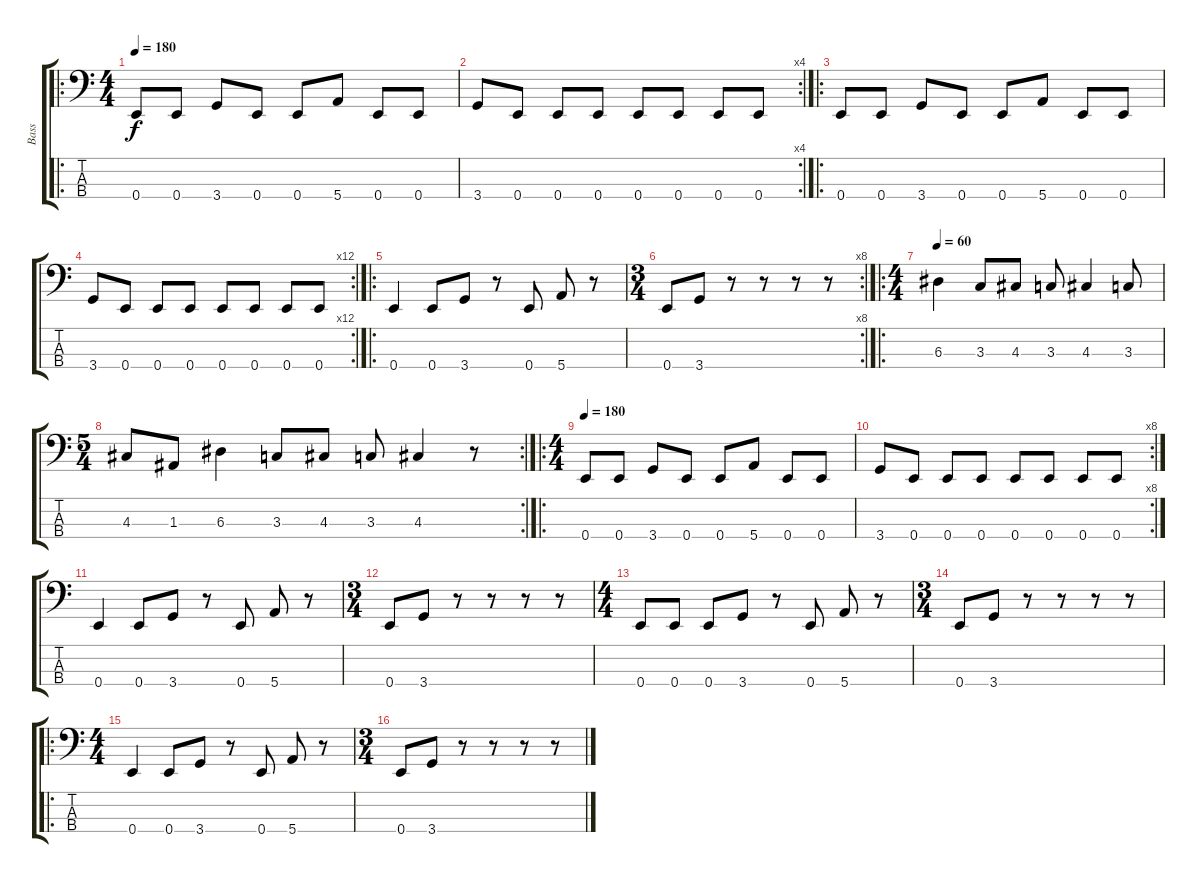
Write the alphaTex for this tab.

\track ("Bass" "Bass") {instrument electricbassfinger}
\staff {score tabs}
\tuning (G2 D2 A1 E1) {hide}
\ro
\ts (4 4)
\tempo 180
\clef f4
\ks c
0.4.8{dy f instrument electricbassfinger} 0.4.8 3.4.8 0.4.8 0.4.8 5.4.8 0.4.8 0.4.8 |
\rc 4
3.4.8 0.4.8 0.4.8 0.4.8 0.4.8 0.4.8 0.4.8 0.4.8 |
\ro
0.4.8 0.4.8 3.4.8 0.4.8 0.4.8 5.4.8 0.4.8 0.4.8 |
\rc 12
3.4.8 0.4.8 0.4.8 0.4.8 0.4.8 0.4.8 0.4.8 0.4.8 |
\ro
0.4.4 0.4.8 3.4.8 r.8 0.4.8 5.4.8 r.8 |
\rc 8
\ts (3 4)
0.4.8 3.4.8 r.8 r.8 r.8 r.8 |
\ro
\ts (4 4)
\tempo 60
6.3.4 3.3.8 4.3.8 3.3.8 4.3.4 3.3.8 |
\rc 2
\ts (5 4)
4.3.8 1.3.8 6.3.4 3.3.8 4.3.8 3.3.8 4.3.4 r.8 |
\ro
\ts (4 4)
\tempo 180
0.4.8 0.4.8 3.4.8 0.4.8 0.4.8 5.4.8 0.4.8 0.4.8 |
\rc 8
3.4.8 0.4.8 0.4.8 0.4.8 0.4.8 0.4.8 0.4.8 0.4.8 |
0.4.4 0.4.8 3.4.8 r.8 0.4.8 5.4.8 r.8 |
\ts (3 4)
0.4.8 3.4.8 r.8 r.8 r.8 r.8 |
\ts (4 4)
0.4.8 0.4.8 0.4.8 3.4.8 r.8 0.4.8 5.4.8 r.8 |
\ts (3 4)
0.4.8 3.4.8 r.8 r.8 r.8 r.8 |
\ro
\ts (4 4)
0.4.4 0.4.8 3.4.8 r.8 0.4.8 5.4.8 r.8 |
\ts (3 4)
0.4.8 3.4.8 r.8 r.8 r.8 r.8
